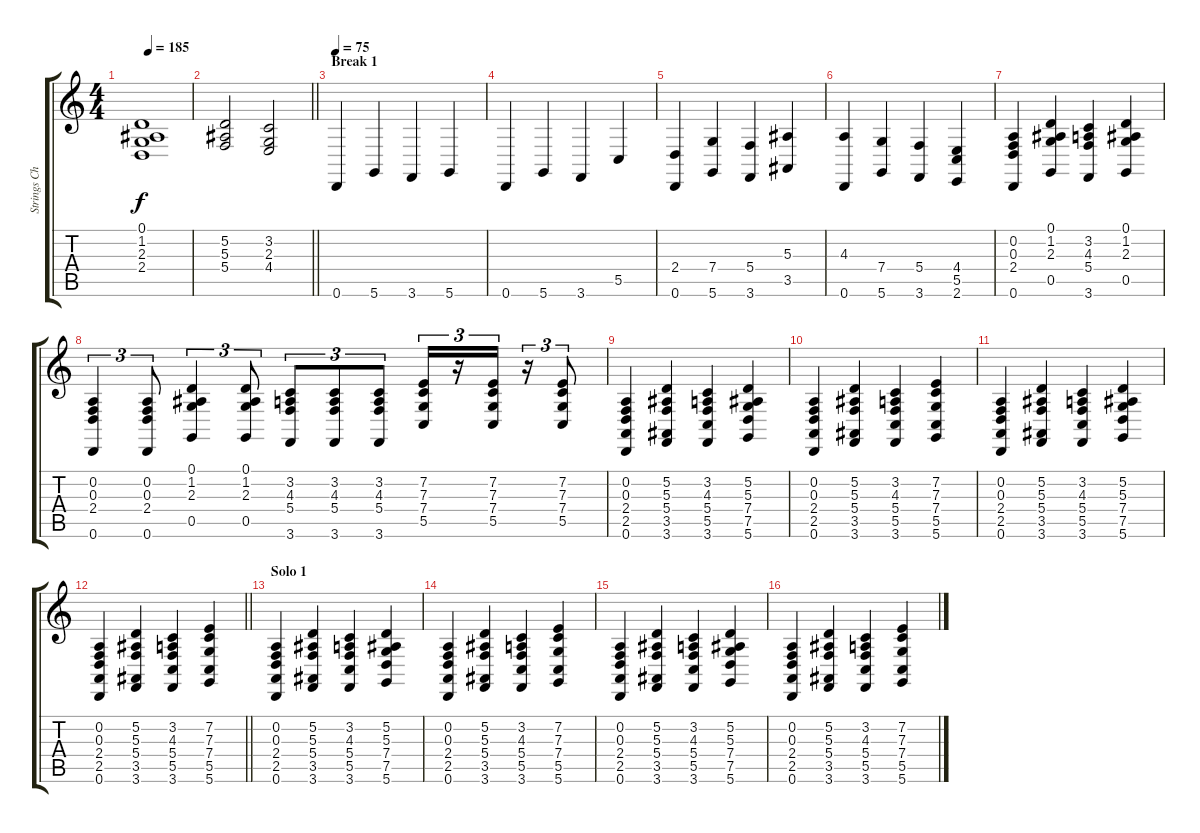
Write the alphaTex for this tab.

\track ("Strings Chords" "Strings Ch") {instrument stringensemble1}
\staff {score tabs}
\tuning (D4 A3 F3 C3 G2 D2) {hide}
\ts (4 4)
\tempo 185
\clef g2
\ks c
(0.1 1.2 2.3 2.4).1{dy f} |
\barLineRight lightlight
(5.2 5.3 5.4).2 (3.2 2.3 4.4).2 |
\section ("" "Break 1")
\tempo 75
0.6.4{volume 6} 5.6.4{volume 11} 3.6.4 5.6.4 |
0.6.4 5.6.4 3.6.4 5.5.4 |
(2.4 0.6).4 (7.4 5.6).4 (5.4 3.6).4 (5.3 3.5).4 |
(4.3 0.6).4 (7.4 5.6).4 (5.4 3.6).4 (4.4 5.5 2.6).4 |
(0.2 0.3 2.4 0.6).4 (0.1 1.2 2.3 0.5).4 (3.2 4.3 5.4 3.6).4 (0.1 1.2 2.3 0.5).4 |
(0.2 0.3 2.4 0.6).4{tu (3 2)} (0.2 0.3 2.4 0.6).8{tu (3 2)} (0.1 1.2 2.3 0.5).4{tu (3 2)} (0.1 1.2 2.3 0.5).8{tu (3 2)} (3.2 4.3 5.4 3.6).8{tu (3 2) volume 13} (3.2 4.3 5.4 3.6).8{tu (3 2)} (3.2 4.3 5.4 3.6).8{tu (3 2)} (7.2 7.3 7.4 5.5).16{tu (3 2)} r.16{tu (3 2)} (7.2 7.3 7.4 5.5).16{tu (3 2)} r.16{tu (3 2)} (7.2 7.3 7.4 5.5).8{tu (3 2)} |
(0.2 0.3 2.4 2.5 0.6).4 (5.2 5.3 5.4 3.5 3.6).4 (3.2 4.3 5.4 5.5 3.6).4 (5.2 5.3 7.4 7.5 5.6).4 |
(0.2 0.3 2.4 2.5 0.6).4 (5.2 5.3 5.4 3.5 3.6).4 (3.2 4.3 5.4 5.5 3.6).4 (7.2 7.3 7.4 5.5 5.6).4 |
(0.2 0.3 2.4 2.5 0.6).4 (5.2 5.3 5.4 3.5 3.6).4 (3.2 4.3 5.4 5.5 3.6).4 (5.2 5.3 7.4 7.5 5.6).4 |
\barLineRight lightlight
(0.2 0.3 2.4 2.5 0.6).4 (5.2 5.3 5.4 3.5 3.6).4 (3.2 4.3 5.4 5.5 3.6).4 (7.2 7.3 7.4 5.5 5.6).4 |
\section ("" "Solo 1")
(0.2 0.3 2.4 2.5 0.6).4 (5.2 5.3 5.4 3.5 3.6).4 (3.2 4.3 5.4 5.5 3.6).4 (5.2 5.3 7.4 7.5 5.6).4 |
(0.2 0.3 2.4 2.5 0.6).4 (5.2 5.3 5.4 3.5 3.6).4 (3.2 4.3 5.4 5.5 3.6).4 (7.2 7.3 7.4 5.5 5.6).4 |
(0.2 0.3 2.4 2.5 0.6).4 (5.2 5.3 5.4 3.5 3.6).4 (3.2 4.3 5.4 5.5 3.6).4 (5.2 5.3 7.4 7.5 5.6).4 |
(0.2 0.3 2.4 2.5 0.6).4 (5.2 5.3 5.4 3.5 3.6).4 (3.2 4.3 5.4 5.5 3.6).4 (7.2 7.3 7.4 5.5 5.6).4
